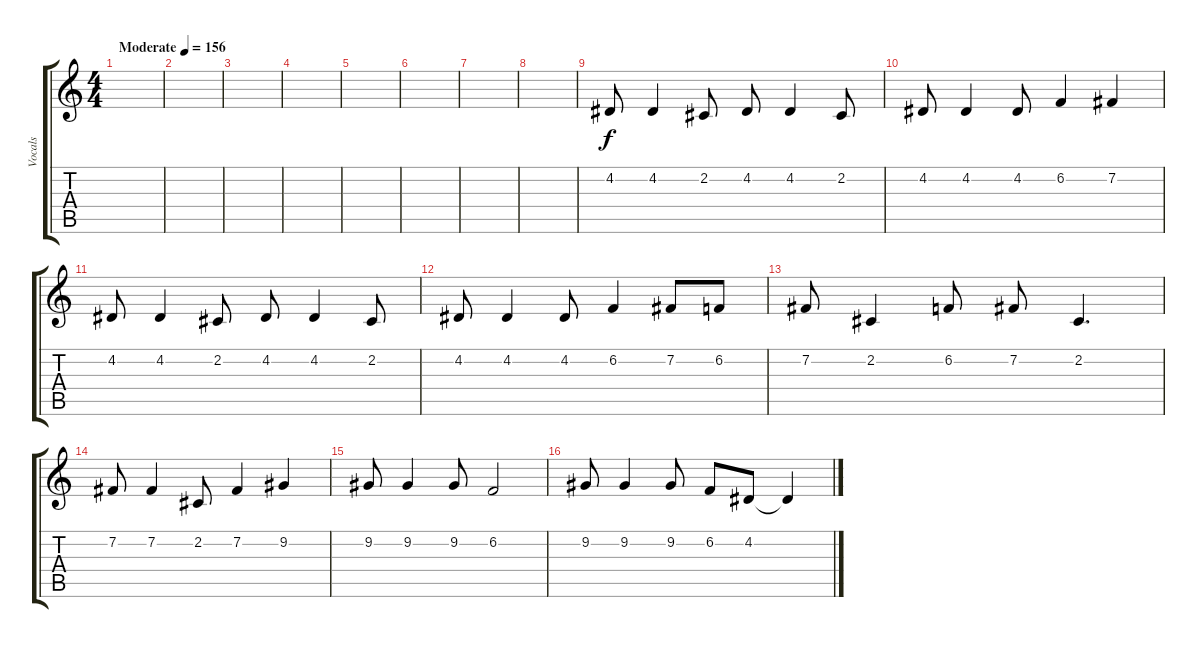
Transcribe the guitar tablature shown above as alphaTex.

\track ("Vocals" "Vocals") {instrument lead2sawtooth}
\staff {score tabs}
\tuning (E4 B3 G3 D3 A2 E2) {hide}
\ts (4 4)
\tempo (156 "Moderate")
\clef g2
\ks c
|
|
|
|
|
|
|
|
4.2.8 4.2.4 2.2.8 4.2.8 4.2.4 2.2.8 |
4.2.8 4.2.4 4.2.8 6.2.4 7.2.4 |
4.2.8 4.2.4 2.2.8 4.2.8 4.2.4 2.2.8 |
4.2.8 4.2.4 4.2.8 6.2.4 7.2.8 6.2.8 |
7.2.8 2.2.4 6.2.8 7.2.8 2.2.4{d} |
7.2.8 7.2.4 2.2.8 7.2.4 9.2.4 |
9.2.8 9.2.4 9.2.8 6.2.2 |
9.2.8 9.2.4 9.2.8 6.2.8 4.2.8 4.2{t}.4
